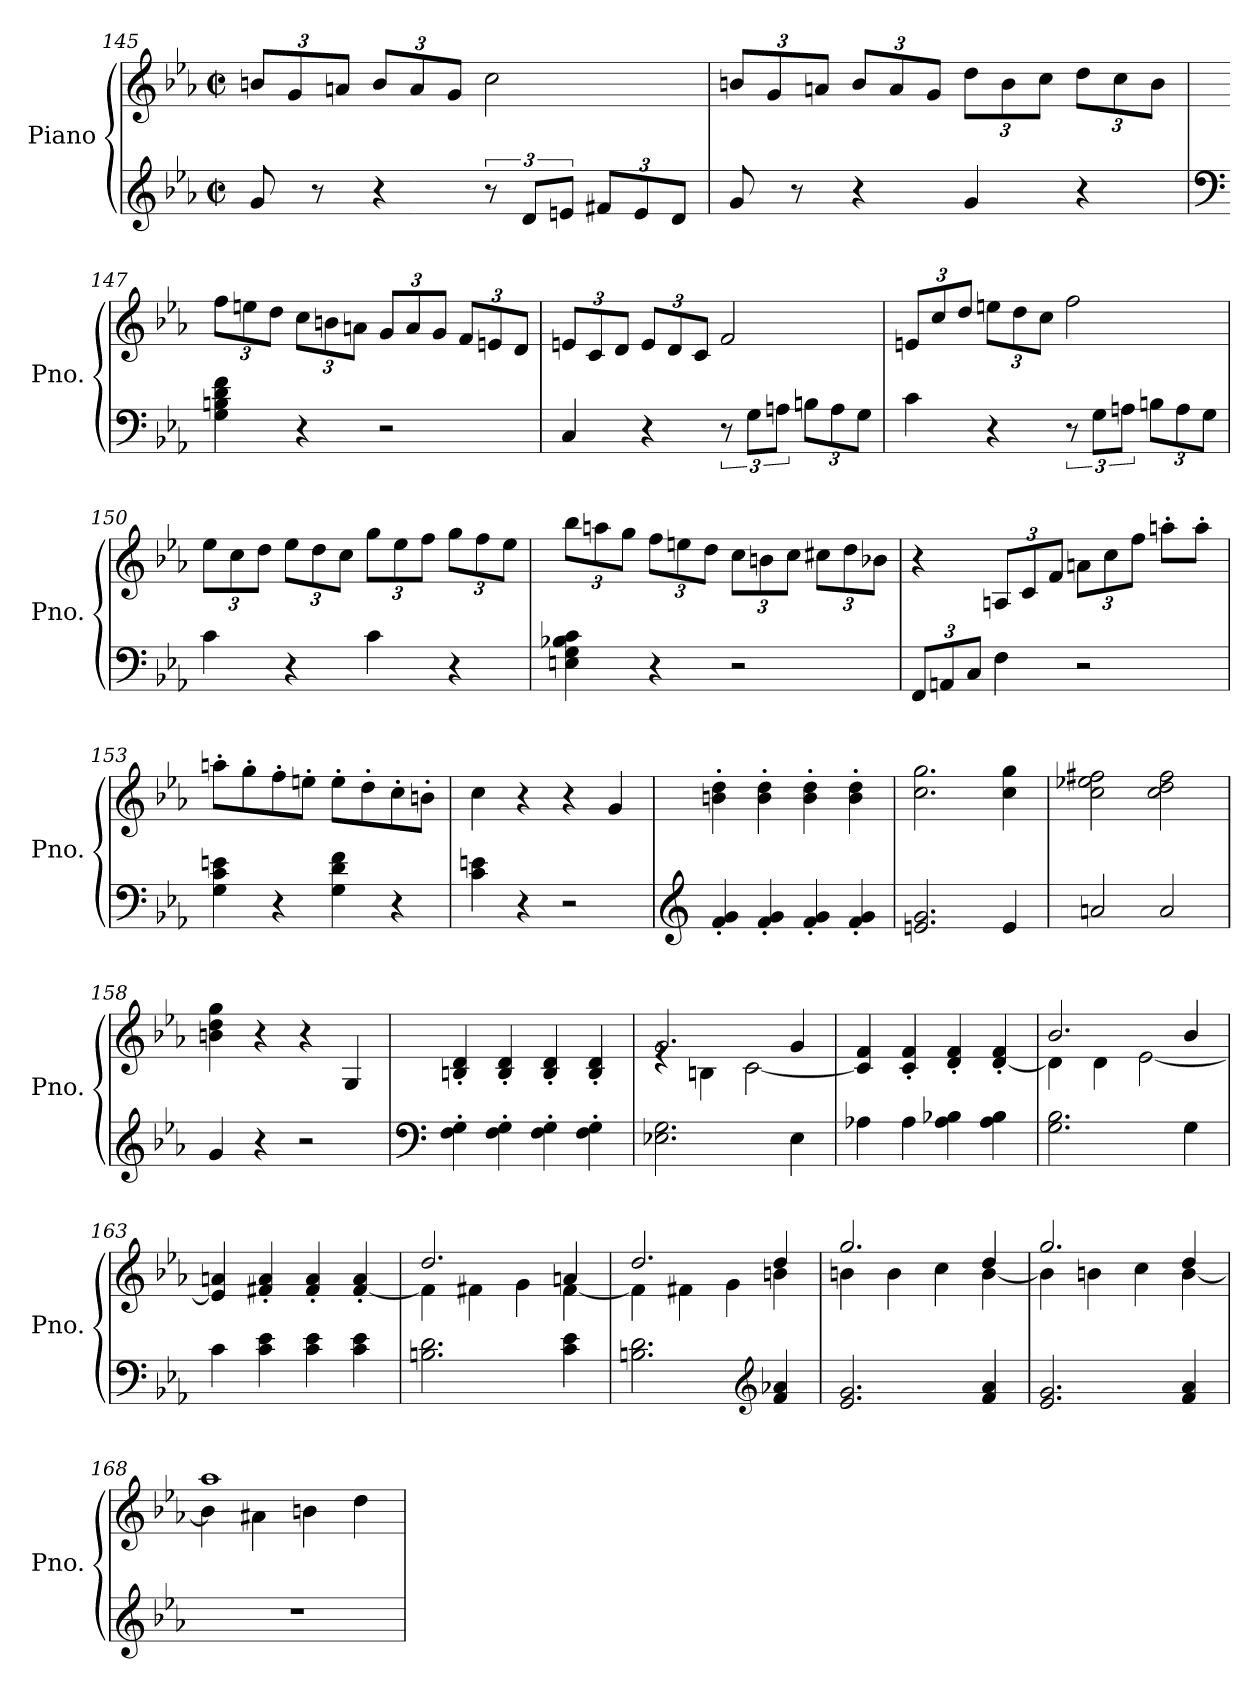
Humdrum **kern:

**kern	**kern
*part1	*part1
*staff2	*staff1
*I"Piano	*
*I'Pno.	*
*clefG2	*clefG2
*k[b-e-a-]	*k[b-e-a-]
*M2/2	*M2/2
*met(c|)	*met(c|)
*	*Xbrackettup
=145	=145
8g/	12bn/L
.	12g/
8r	.
.	12an/J
4r	12b/L
.	12a/
.	12g/J
12r	2cc\
12d/L	.
12en/J	.
*Xbrackettup	*
12f#X/L	.
12e/	.
12d/J	.
=146	=146
8g/	12bn/L
.	12g/
8r	.
.	12an/J
4r	12b/L
.	12a/
.	12g/J
4g/	12dd\L
.	12b\
.	12cc\J
4r	12dd\L
.	12cc\
.	12b\J
!!LO:LB:g=z
=147	=147
*clefF4	*
4G\ 4Bn\ 4d\ 4f\	12ff\L
.	12een\
.	12dd\J
4r	12cc\L
.	12bn\
.	12an\J
2r	12g/L
.	12a/
.	12g/J
.	12f/L
.	12en/
.	12d/J
=148	=148
4C/	12en/L
.	12c/
.	12d/J
4r	12e/L
.	12d/
.	12c/J
*brackettup	*
12r	2f/
12G\L	.
12An\J	.
*Xbrackettup	*
12Bn\L	.
12A\	.
12G\J	.
=149	=149
4c\	12en/L
.	12cc/
.	12dd/J
4r	12een\L
.	12dd\
.	12cc\J
*brackettup	*
12r	2ff\
12G\L	.
12An\J	.
*Xbrackettup	*
12Bn\L	.
12A\	.
12G\J	.
!!LO:LB:g=z
=150	=150
4c\	12ee-\L
.	12cc\
.	12dd\J
4r	12ee-\L
.	12dd\
.	12cc\J
4c\	12gg\L
.	12ee-\
.	12ff\J
4r	12gg\L
.	12ff\
.	12ee-\J
=151	=151
4En\ 4G\ 4B-X\ 4c\	12bb-\L
.	12aan\
.	12gg\J
4r	12ff\L
.	12een\
.	12dd\J
2r	12cc\L
.	12bn\
.	12cc\J
.	12cc#X\L
.	12dd\
.	12b-X\J
=152	=152
12FF/L	4r
12AAn/	.
12C/J	.
4F\	12An/L
.	12c/
.	12f/J
2r	12an\L
.	12cc\
.	12ff\J
.	8aan'\L
.	8aa'\J
!!LO:PB:g=z
=153	=153
4G\ 4c\ 4en\	8aan'\L
.	8gg'\
4r	8ff'\
.	8een'\J
4G\ 4d\ 4f\	8ee'\L
.	8dd'\
4r	8cc'\
.	8bn'\J
=154	=154
4c\ 4en\	4cc\
4r	4r
2r	4r
.	4g/
=155	=155
*clefG2	*
4f/' 4g/'	4bn\' 4dd\'
4f/' 4g/'	4b\' 4dd\'
4f/' 4g/'	4b\' 4dd\'
4f/' 4g/'	4b\' 4dd\'
=156	=156
2.en/ 2.g/	2.cc\ 2.gg\
4e/	4cc\ 4gg\
=157	=157
2an/	2cc\ 2ee-X\ 2ff#X\
2a/	2cc\ 2dd\ 2ff#\
=158	=158
4g/	4bn\ 4dd\ 4gg\
4r	4r
2r	4r
.	4G/
=159	=159
*clefF4	*
4F\' 4G\'	4Bn/' 4d/'
4F\' 4G\'	4B/' 4d/'
4F\' 4G\'	4B/' 4d/'
4F\' 4G\'	4B/' 4d/'
!!LO:LB:g=z
=160	=160
*	*^
2.E-X\ 2.G\	2.g/	4re
.	.	4Bn\
.	.	[2c\
4E-\	4g/	.
*	*v	*v
=161	=161
4A-X\	4c/] 4f/
4A-\	4c/' 4f/'
4A-\ 4B-X\	4d/' 4f/'
4A-\ 4B-\	[4d/' 4f/'
=162	=162
*	*^
2.G\ 2.B-\	2.b-/	4d\]
.	.	4d\
.	.	[2e-\
4G\	4b-/	.
*	*v	*v
=163	=163
4c\	4e-/] 4an/
4c\ 4e-\	4f#X/' 4a/'
4c\ 4e-\	4f#/' 4a/'
4c\ 4e-\	[4f#/' 4a/'
=164	=164
*	*^
2.Bn\ 2.d\	2.dd/	4f#\]
.	.	4f#X\
.	.	4g\
4c\ 4e-\	4an/	[4f#\
=165	=165	=165
2.Bn\ 2.d\	2.dd/	4f#\]
.	.	4f#X\
.	.	4g\
*clefG2	*	*
4f/ 4a-X/	4dd/	4bn\
!!LO:LB:g=z	!!
=166	=166	=166
2.e-/ 2.g/	2.gg/	4bn\
.	.	4b\
.	.	4cc\
4f/ 4a-/	4dd/	[4b\
!!LO:LB:g=z	!!
=167	=167	=167
2.e-/ 2.g/	2.gg/	4b\]
.	.	4bn\
.	.	4cc\
4f/ 4a-/	4dd/	[4b\
=168	=168	=168
1r	1aa-	4b\]
.	.	4a#X\
.	.	4bn\
.	.	4dd\
*	*v	*v
=	=
*-	*-
